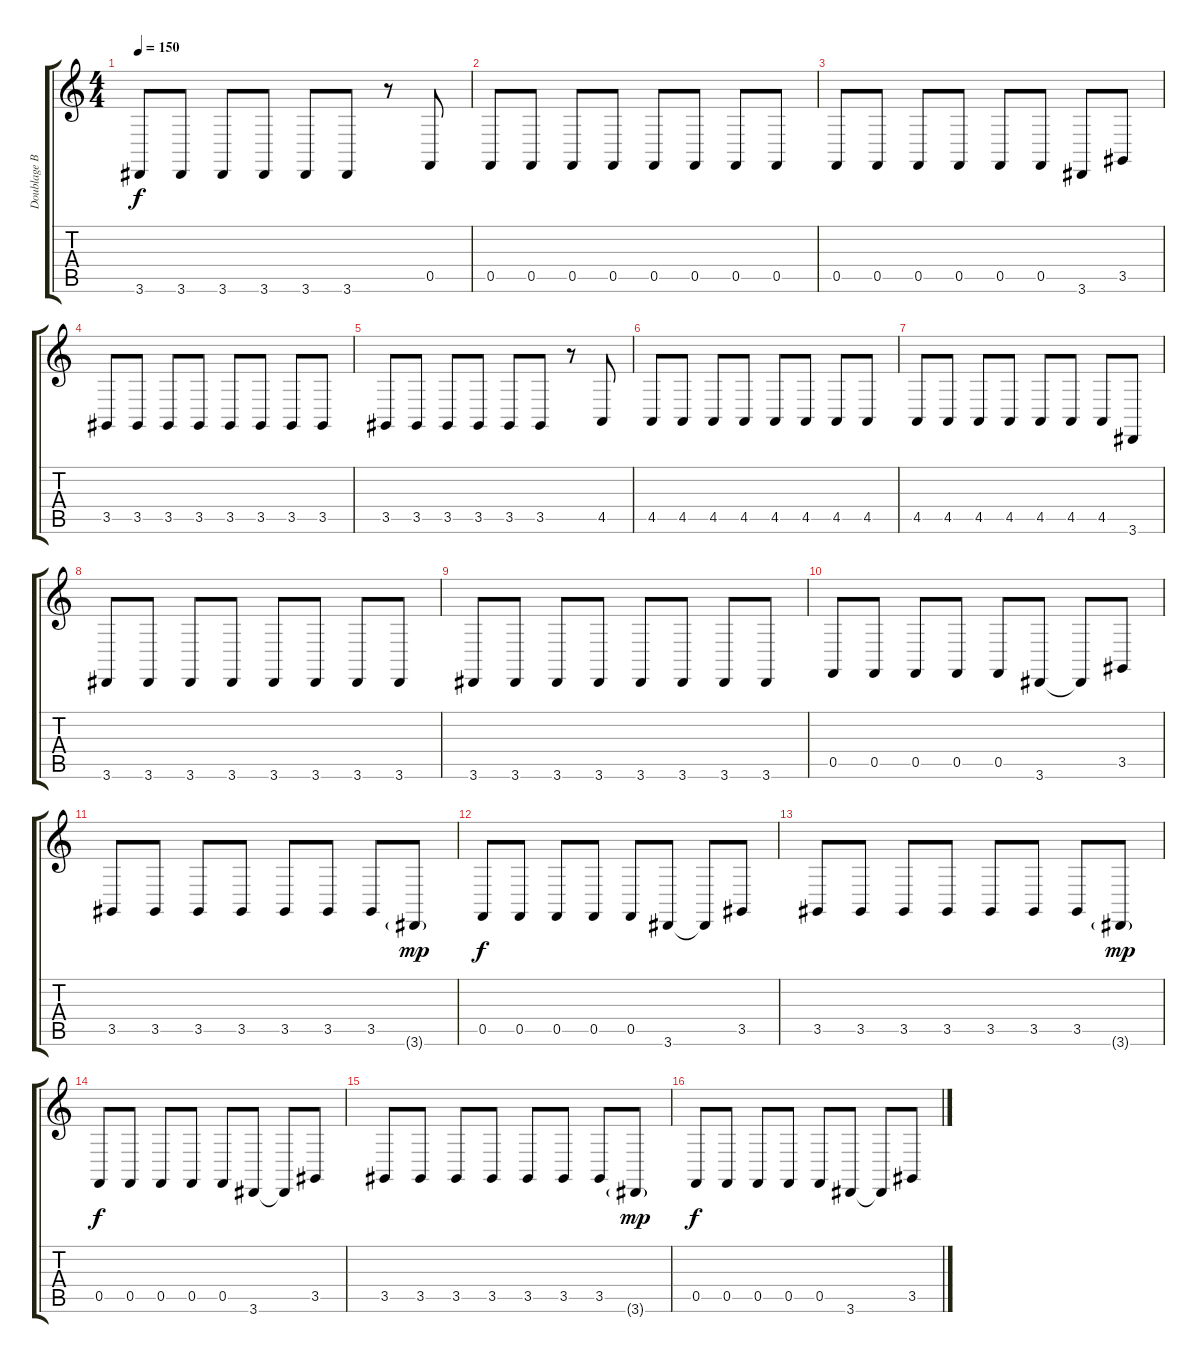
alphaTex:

\track ("Doublage Basse" "Doublage B") {instrument lead8bassandlead}
\staff {score tabs}
\tuning (C4 G3 Eb3 Bb2 F2 C2) {hide}
\ts (4 4)
\tempo 150
\clef g2
\ks c
3.6.8{dy f} 3.6.8 3.6.8 3.6.8 3.6.8 3.6.8 r.8 0.5.8 |
0.5.8 0.5.8 0.5.8 0.5.8 0.5.8 0.5.8 0.5.8 0.5.8 |
0.5.8 0.5.8 0.5.8 0.5.8 0.5.8 0.5.8 3.6.8 3.5.8 |
3.5.8 3.5.8 3.5.8 3.5.8 3.5.8 3.5.8 3.5.8 3.5.8 |
3.5.8 3.5.8 3.5.8 3.5.8 3.5.8 3.5.8 r.8 4.5.8 |
4.5.8 4.5.8 4.5.8 4.5.8 4.5.8 4.5.8 4.5.8 4.5.8 |
4.5.8 4.5.8 4.5.8 4.5.8 4.5.8 4.5.8 4.5.8 3.6.8 |
3.6.8 3.6.8 3.6.8 3.6.8 3.6.8 3.6.8 3.6.8 3.6.8 |
3.6.8 3.6.8 3.6.8 3.6.8 3.6.8 3.6.8 3.6.8 3.6.8 |
\section ("" "")
0.5.8 0.5.8 0.5.8 0.5.8 0.5.8 3.6.8 3.6{t}.8 3.5.8 |
3.5.8 3.5.8 3.5.8 3.5.8 3.5.8 3.5.8 3.5.8 3.6{g}.8{dy mp} |
0.5.8{dy f} 0.5.8 0.5.8 0.5.8 0.5.8 3.6.8 3.6{t}.8 3.5.8 |
3.5.8 3.5.8 3.5.8 3.5.8 3.5.8 3.5.8 3.5.8 3.6{g}.8{dy mp} |
0.5.8{dy f} 0.5.8 0.5.8 0.5.8 0.5.8 3.6.8 3.6{t}.8 3.5.8 |
3.5.8 3.5.8 3.5.8 3.5.8 3.5.8 3.5.8 3.5.8 3.6{g}.8{dy mp} |
0.5.8{dy f} 0.5.8 0.5.8 0.5.8 0.5.8 3.6.8 3.6{t}.8 3.5.8
